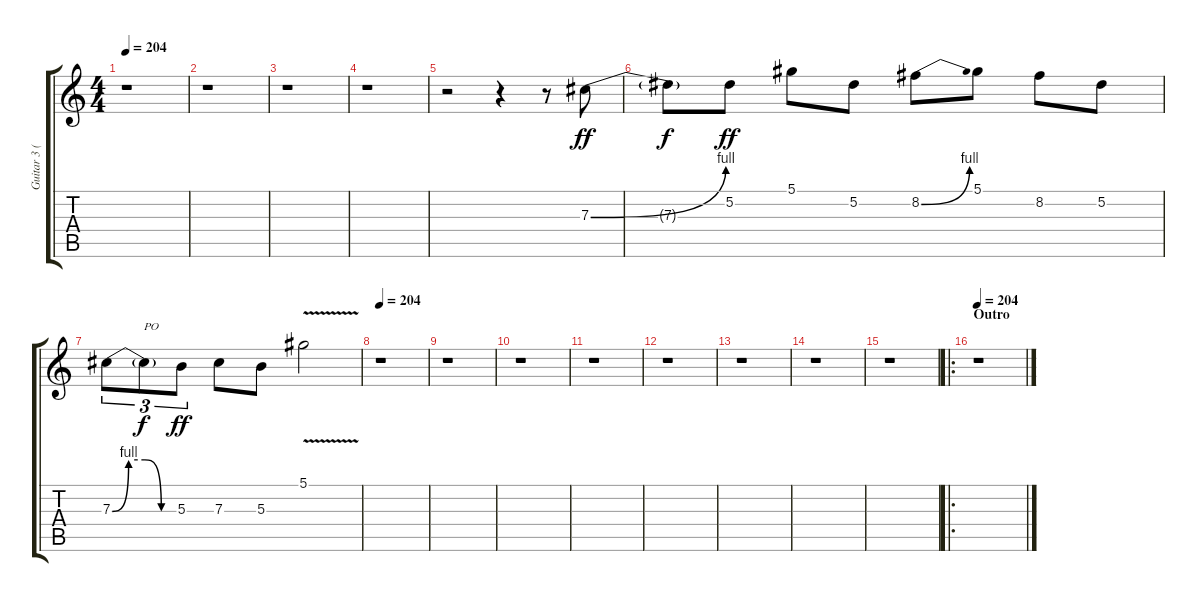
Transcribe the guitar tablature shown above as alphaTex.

\track ("Guitar 3 (Slash)" "Guitar 3 (") {instrument overdrivenguitar}
\staff {score tabs}
\tuning (Eb4 Bb3 Gb3 Db3 Ab2 Eb2) {hide}
\ts (4 4)
\tempo 204
\clef g2
\ks c
r.1{dy ff} |
r.1 |
r.1 |
r.1 |
r.2 r.4 r.8 7.3{be (bend 0 0 60 4)}.8 |
7.3{t}.8{dy f} 5.2.8{dy ff} 5.1.8 5.2.8 8.2{be (bend 0 0 60 4)}.8 5.1.8 8.2.8 5.2.8 |
7.3{be (custom 0 0 15 4 30 4 45 0 60 0)}.8{tu (3 2)} 7.3{t}.8{tu (3 2) txt "PO" dy f} 5.3.8{tu (3 2) dy ff} 7.3.8 5.3.8 5.1{v}.2 |
\tempo 204
r.1 |
r.1 |
r.1 |
r.1 |
r.1 |
r.1 |
r.1 |
r.1 |
\ro
\section ("" "Outro")
\tempo 204
r.1
